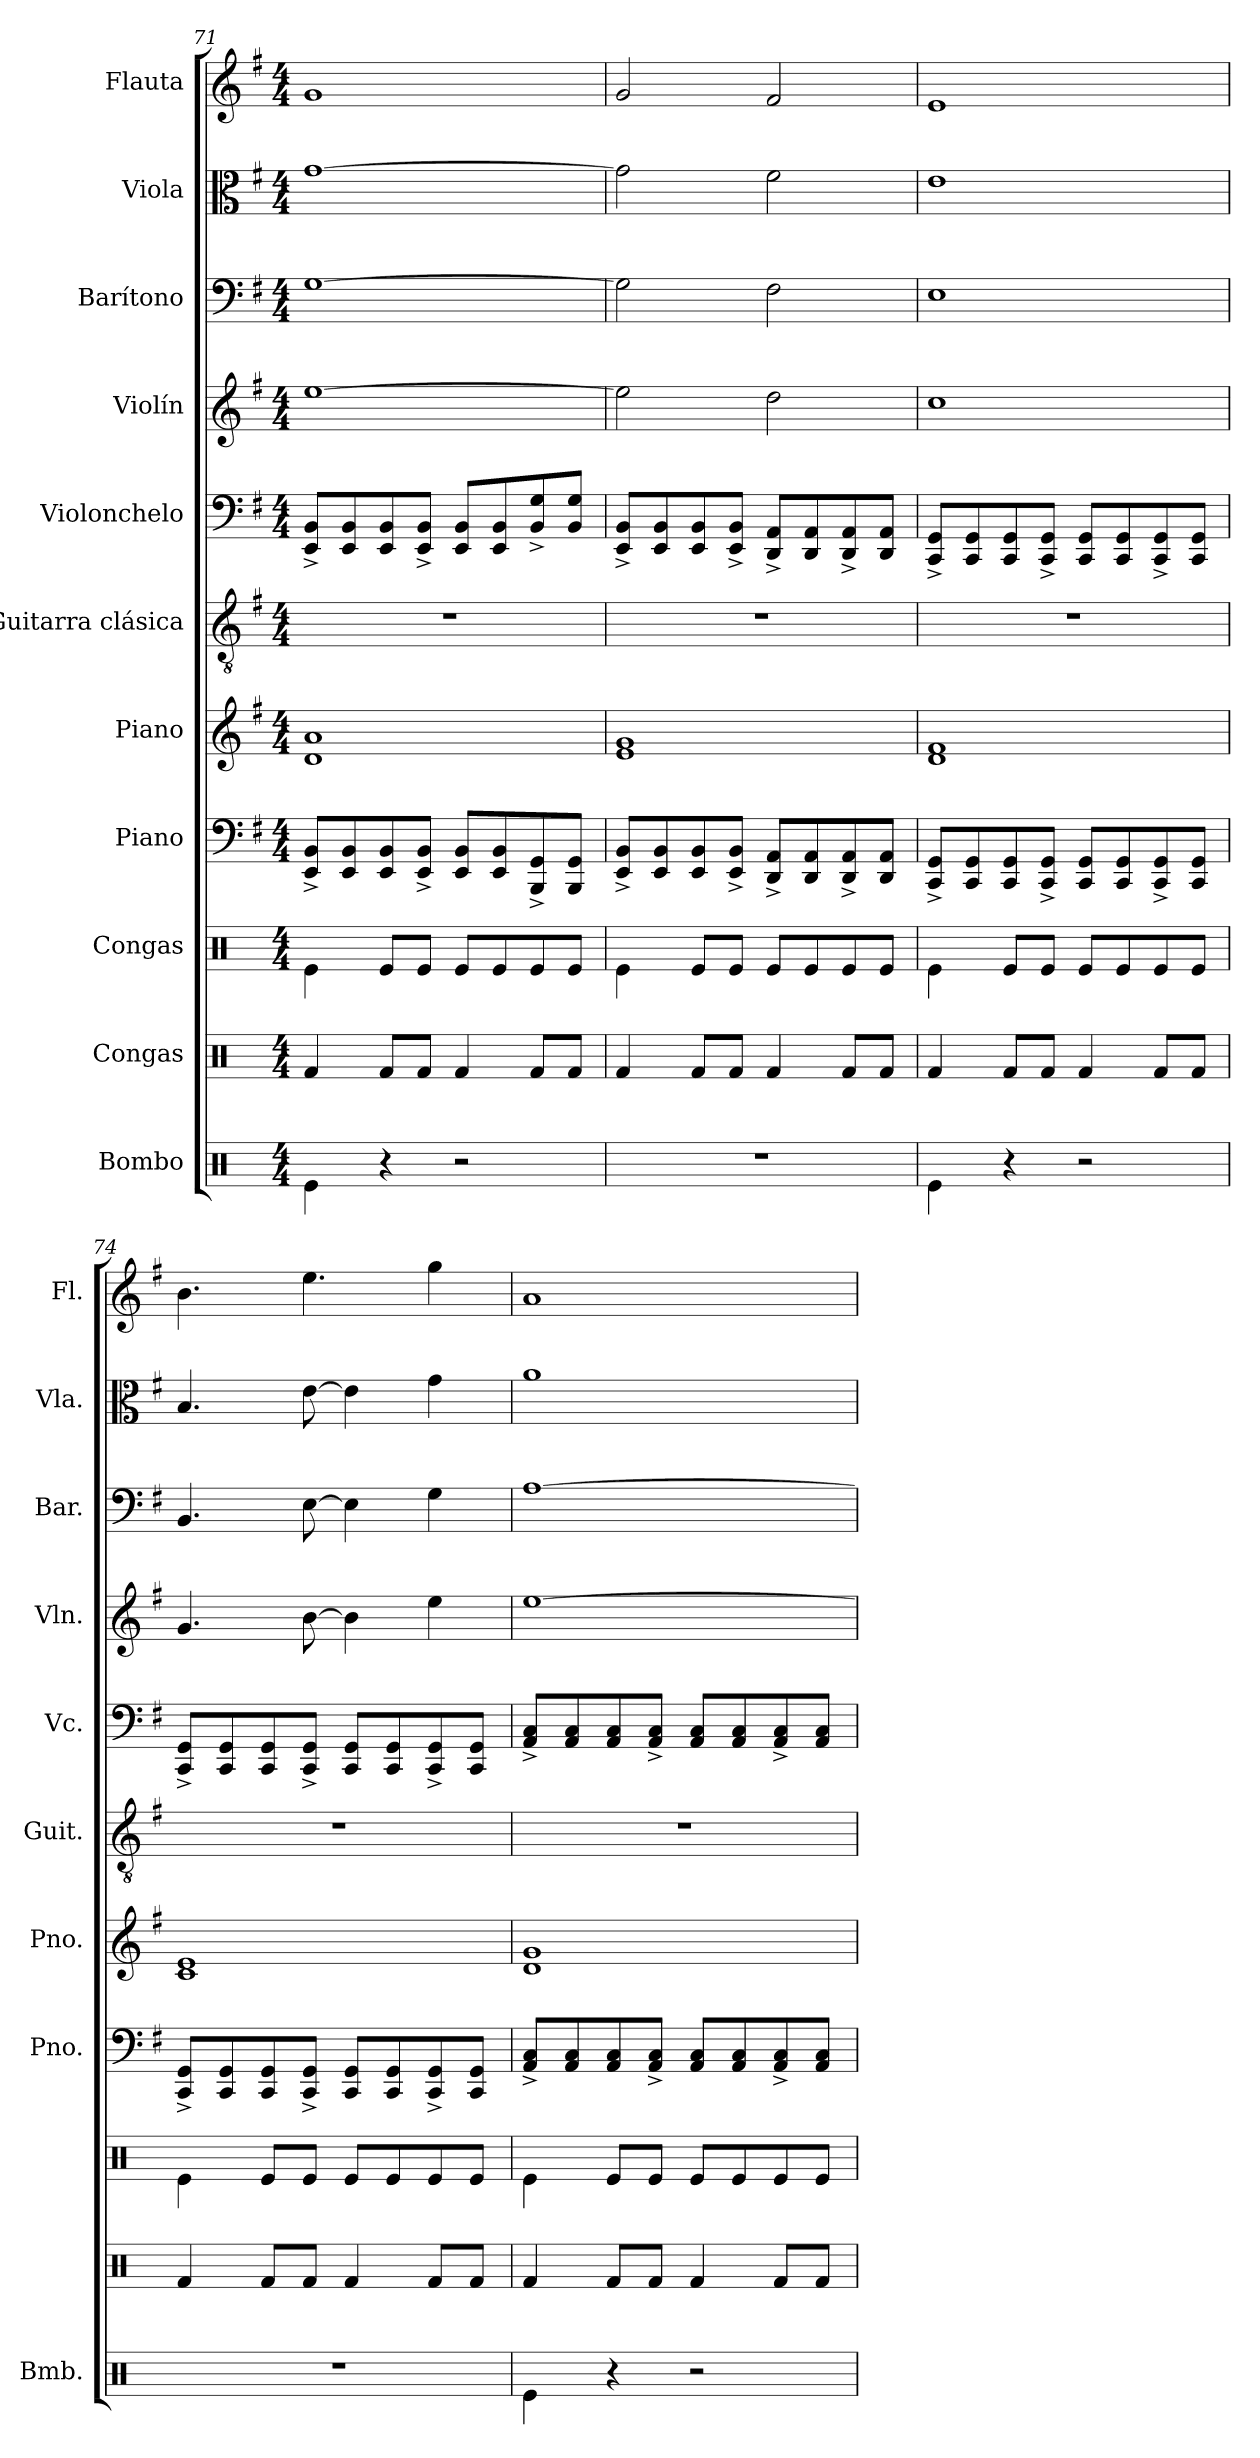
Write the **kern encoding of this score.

**kern	**kern	**kern	**kern	**kern	**kern	**kern	**kern	**kern	**kern	**kern
*part11	*part10	*part9	*part8	*part7	*part6	*part5	*part4	*part3	*part2	*part1
*staff11	*staff10	*staff9	*staff8	*staff7	*staff6	*staff5	*staff4	*staff3	*staff2	*staff1
*I"Bombo	*I"Congas	*I"Congas	*I"Piano	*I"Piano	*I"Guitarra clásica	*I"Violonchelo	*I"Violín	*I"Barítono	*I"Viola	*I"Flauta
*I'Bmb.	*	*	*I'Pno.	*I'Pno.	*I'Guit.	*I'Vc.	*I'Vln.	*I'Bar.	*I'Vla.	*I'Fl.
*clefX	*clefX	*clefX	*clefF4	*clefG2	*clefGv2	*clefF4	*clefG2	*clefF4	*clefC3	*clefG2
*k[]	*k[]	*k[]	*k[f#]	*k[f#]	*k[f#]	*k[f#]	*k[f#]	*k[f#]	*k[f#]	*k[f#]
*M4/4	*M4/4	*M4/4	*M4/4	*M4/4	*M4/4	*M4/4	*M4/4	*M4/4	*M4/4	*M4/4
=71	=71	=71	=71	=71	=71	=71	=71	=71	=71	=71
4Re\	4Rf/	4Re\	8EE/^ 8BB/^L	1d 1a	1r	8EE/^ 8BB/^L	[1ee	[1G	[1g	1g
.	.	.	8EE/ 8BB/	.	.	8EE/ 8BB/	.	.	.	.
4r	8Rf/L	8Re/L	8EE/ 8BB/	.	.	8EE/ 8BB/	.	.	.	.
.	8Rf/J	8Re/J	8EE/^ 8BB/^J	.	.	8EE/^ 8BB/^J	.	.	.	.
2r	4Rf/	8Re/L	8EE/ 8BB/L	.	.	8EE/ 8BB/L	.	.	.	.
.	.	8Re/	8EE/ 8BB/	.	.	8EE/ 8BB/	.	.	.	.
.	8Rf/L	8Re/	8BBB/^ 8GG/^	.	.	8BB/^ 8G/^	.	.	.	.
.	8Rf/J	8Re/J	8BBB/ 8GG/J	.	.	8BB/ 8G/J	.	.	.	.
=72	=72	=72	=72	=72	=72	=72	=72	=72	=72	=72
1r	4Rf/	4Re\	8EE/^ 8BB/^L	1e 1g	1r	8EE/^ 8BB/^L	2ee\]	2G\]	2g\]	2g/
.	.	.	8EE/ 8BB/	.	.	8EE/ 8BB/	.	.	.	.
.	8Rf/L	8Re/L	8EE/ 8BB/	.	.	8EE/ 8BB/	.	.	.	.
.	8Rf/J	8Re/J	8EE/^ 8BB/^J	.	.	8EE/^ 8BB/^J	.	.	.	.
.	4Rf/	8Re/L	8DD/^ 8AA/^L	.	.	8DD/^ 8AA/^L	2dd\	2F#\	2f#\	2f#/
.	.	8Re/	8DD/ 8AA/	.	.	8DD/ 8AA/	.	.	.	.
.	8Rf/L	8Re/	8DD/^ 8AA/^	.	.	8DD/^ 8AA/^	.	.	.	.
.	8Rf/J	8Re/J	8DD/ 8AA/J	.	.	8DD/ 8AA/J	.	.	.	.
!!LO:PB:g=z
=73	=73	=73	=73	=73	=73	=73	=73	=73	=73	=73
4Re\	4Rf/	4Re\	8CC/^ 8GG/^L	1d 1f#	1r	8CC/^ 8GG/^L	1cc	1E	1e	1e
.	.	.	8CC/ 8GG/	.	.	8CC/ 8GG/	.	.	.	.
4r	8Rf/L	8Re/L	8CC/ 8GG/	.	.	8CC/ 8GG/	.	.	.	.
.	8Rf/J	8Re/J	8CC/^ 8GG/^J	.	.	8CC/^ 8GG/^J	.	.	.	.
2r	4Rf/	8Re/L	8CC/ 8GG/L	.	.	8CC/ 8GG/L	.	.	.	.
.	.	8Re/	8CC/ 8GG/	.	.	8CC/ 8GG/	.	.	.	.
.	8Rf/L	8Re/	8CC/^ 8GG/^	.	.	8CC/^ 8GG/^	.	.	.	.
.	8Rf/J	8Re/J	8CC/ 8GG/J	.	.	8CC/ 8GG/J	.	.	.	.
=74	=74	=74	=74	=74	=74	=74	=74	=74	=74	=74
1r	4Rf/	4Re\	8CC/^ 8GG/^L	1c 1e	1r	8CC/^ 8GG/^L	4.g/	4.BB/	4.B/	4.b\
.	.	.	8CC/ 8GG/	.	.	8CC/ 8GG/	.	.	.	.
.	8Rf/L	8Re/L	8CC/ 8GG/	.	.	8CC/ 8GG/	.	.	.	.
.	8Rf/J	8Re/J	8CC/^ 8GG/^J	.	.	8CC/^ 8GG/^J	[8b\	[8E\	[8e\	4.ee\
.	4Rf/	8Re/L	8CC/ 8GG/L	.	.	8CC/ 8GG/L	4b\]	4E\]	4e\]	.
.	.	8Re/	8CC/ 8GG/	.	.	8CC/ 8GG/	.	.	.	.
.	8Rf/L	8Re/	8CC/^ 8GG/^	.	.	8CC/^ 8GG/^	4ee\	4G\	4g\	4gg\
.	8Rf/J	8Re/J	8CC/ 8GG/J	.	.	8CC/ 8GG/J	.	.	.	.
=75	=75	=75	=75	=75	=75	=75	=75	=75	=75	=75
4Re\	4Rf/	4Re\	8AA/^ 8C/^L	1d 1g	1r	8AA/^ 8C/^L	[1ee	[1A	1a	1a
.	.	.	8AA/ 8C/	.	.	8AA/ 8C/	.	.	.	.
4r	8Rf/L	8Re/L	8AA/ 8C/	.	.	8AA/ 8C/	.	.	.	.
.	8Rf/J	8Re/J	8AA/^ 8C/^J	.	.	8AA/^ 8C/^J	.	.	.	.
2r	4Rf/	8Re/L	8AA/ 8C/L	.	.	8AA/ 8C/L	.	.	.	.
.	.	8Re/	8AA/ 8C/	.	.	8AA/ 8C/	.	.	.	.
.	8Rf/L	8Re/	8AA/^ 8C/^	.	.	8AA/^ 8C/^	.	.	.	.
.	8Rf/J	8Re/J	8AA/ 8C/J	.	.	8AA/ 8C/J	.	.	.	.
=	=	=	=	=	=	=	=	=	=	=
*-	*-	*-	*-	*-	*-	*-	*-	*-	*-	*-
